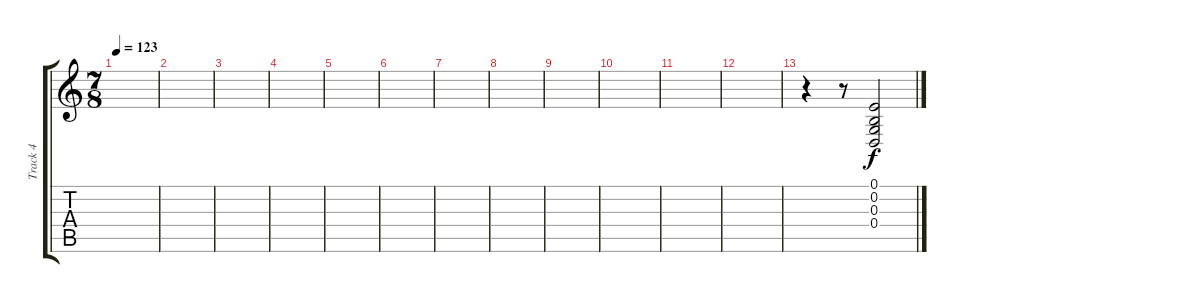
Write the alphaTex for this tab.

\track ("Track 4" "Track 4") {instrument reversecymbal}
\staff {score tabs}
\tuning (E4 B3 G3 D3 A2 E2) {hide}
\ts (7 8)
\tempo 123
\clef g2
\ks c
|
|
|
|
|
|
|
|
|
|
|
|
r.4 r.8 (0.1 0.2 0.3 0.4).2
